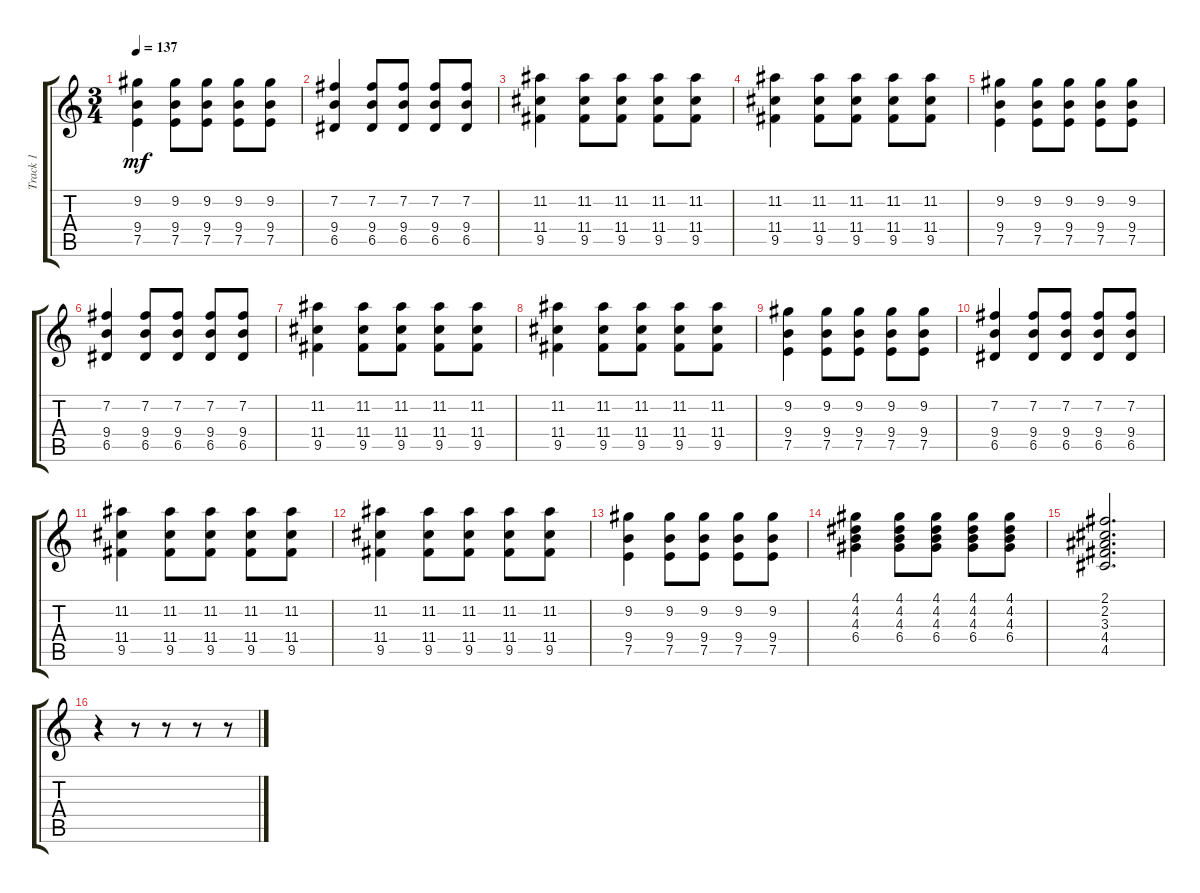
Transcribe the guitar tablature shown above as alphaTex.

\track ("Track 1" "Track 1") {instrument acousticguitarsteel}
\staff {score tabs}
\tuning (E4 B3 G3 D3 A2 E2) {hide}
\ts (3 4)
\tempo 137
\clef g2
\ks c
(9.2 9.4 7.5).4{dy mf} (9.2 9.4 7.5).8 (9.2 9.4 7.5).8 (9.2 9.4 7.5).8 (9.2 9.4 7.5).8 |
(7.2 9.4 6.5).4 (7.2 9.4 6.5).8 (7.2 9.4 6.5).8 (7.2 9.4 6.5).8 (7.2 9.4 6.5).8 |
(11.2 11.4 9.5).4 (11.2 11.4 9.5).8 (11.2 11.4 9.5).8 (11.2 11.4 9.5).8 (11.2 11.4 9.5).8 |
(11.2 11.4 9.5).4 (11.2 11.4 9.5).8 (11.2 11.4 9.5).8 (11.2 11.4 9.5).8 (11.2 11.4 9.5).8 |
(9.2 9.4 7.5).4 (9.2 9.4 7.5).8 (9.2 9.4 7.5).8 (9.2 9.4 7.5).8 (9.2 9.4 7.5).8 |
(7.2 9.4 6.5).4 (7.2 9.4 6.5).8 (7.2 9.4 6.5).8 (7.2 9.4 6.5).8 (7.2 9.4 6.5).8 |
(11.2 11.4 9.5).4 (11.2 11.4 9.5).8 (11.2 11.4 9.5).8 (11.2 11.4 9.5).8 (11.2 11.4 9.5).8 |
(11.2 11.4 9.5).4 (11.2 11.4 9.5).8 (11.2 11.4 9.5).8 (11.2 11.4 9.5).8 (11.2 11.4 9.5).8 |
(9.2 9.4 7.5).4 (9.2 9.4 7.5).8 (9.2 9.4 7.5).8 (9.2 9.4 7.5).8 (9.2 9.4 7.5).8 |
(7.2 9.4 6.5).4 (7.2 9.4 6.5).8 (7.2 9.4 6.5).8 (7.2 9.4 6.5).8 (7.2 9.4 6.5).8 |
(11.2 11.4 9.5).4 (11.2 11.4 9.5).8 (11.2 11.4 9.5).8 (11.2 11.4 9.5).8 (11.2 11.4 9.5).8 |
(11.2 11.4 9.5).4 (11.2 11.4 9.5).8 (11.2 11.4 9.5).8 (11.2 11.4 9.5).8 (11.2 11.4 9.5).8 |
(9.2 9.4 7.5).4 (9.2 9.4 7.5).8 (9.2 9.4 7.5).8 (9.2 9.4 7.5).8 (9.2 9.4 7.5).8 |
(4.1 4.2 4.3 6.4).4 (4.1 4.2 4.3 6.4).8 (4.1 4.2 4.3 6.4).8 (4.1 4.2 4.3 6.4).8 (4.1 4.2 4.3 6.4).8 |
(2.1 2.2 3.3 4.4 4.5).2{d} |
r.4 r.8 r.8 r.8 r.8
